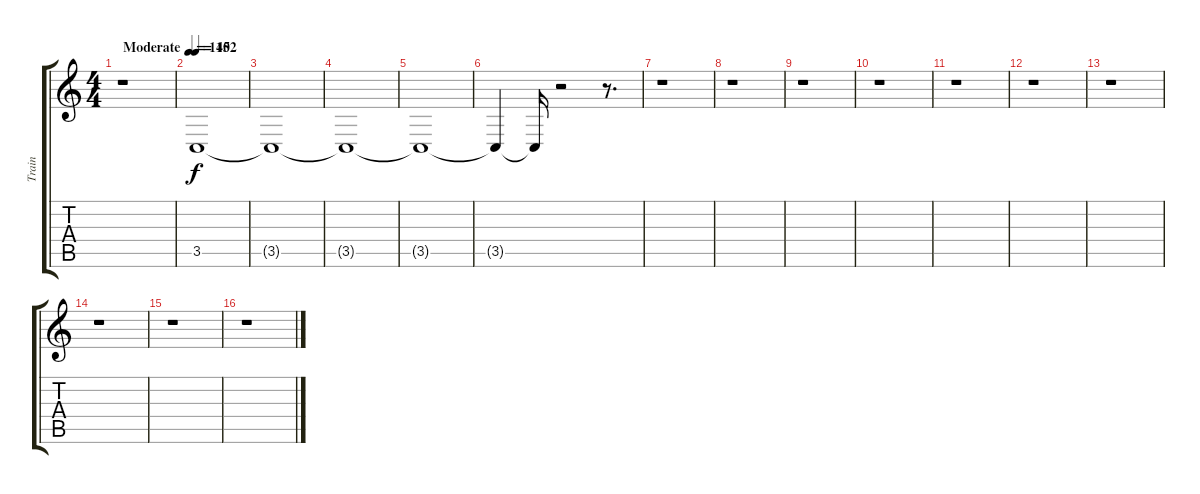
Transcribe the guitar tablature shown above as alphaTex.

\track ("Train   " "Train   ") {instrument helicopter}
\staff {score tabs}
\tuning (E4 B3 G3 D3 A2 E2) {hide}
\ts (4 4)
\tempo (140 "Moderate")
\clef g2
\ks c
r.1{dy f instrument helicopter} |
\tempo 152
3.5.1 |
3.5{t}.1 |
3.5{t}.1 |
3.5{t}.1 |
3.5{t}.4 3.5{t}.16 r.2 r.8{d} |
r.1 |
r.1 |
r.1 |
r.1 |
r.1 |
r.1 |
r.1 |
r.1 |
r.1 |
r.1
